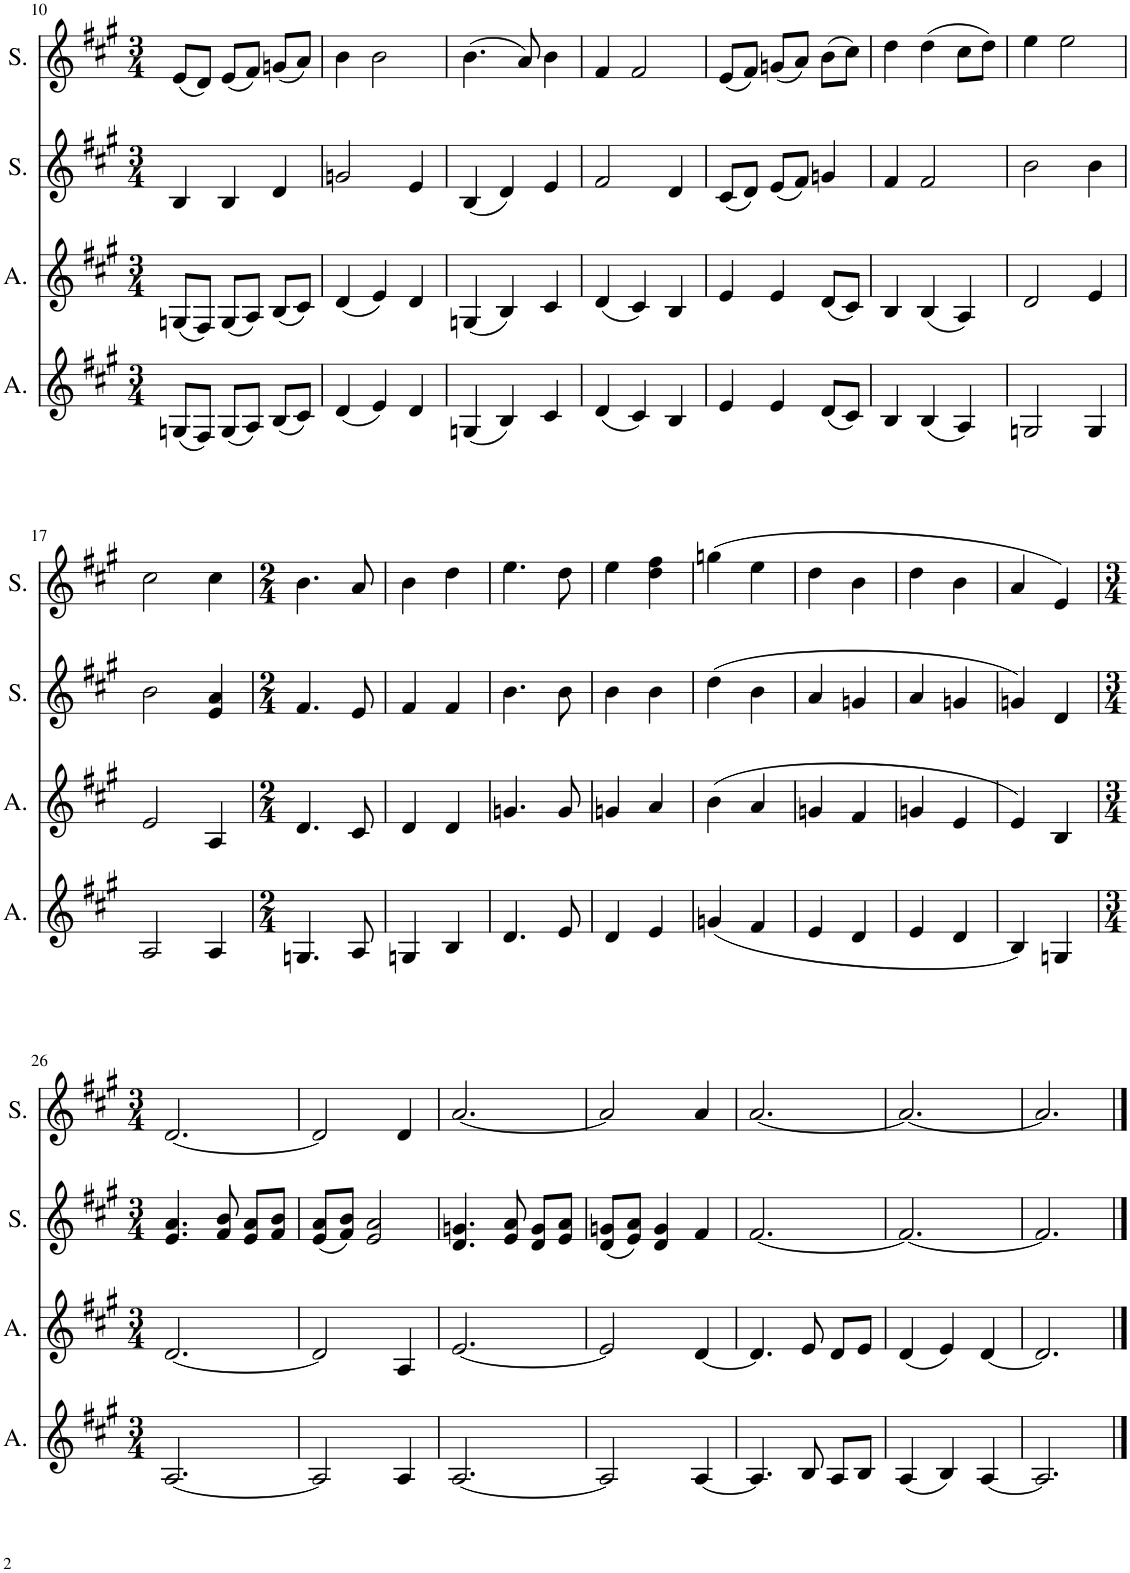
**kern	**kern	**kern	**kern
*part4	*part3	*part2	*part1
*staff4	*staff3	*staff2	*staff1
*I"Alto	*I"Alto	*I"Soprano	*I"Soprano
*I'A.	*I'A.	*I'S.	*I'S.
!!LO:PB:g=z
*clefG2	*clefG2	*clefG2	*clefG2
*k[f#c#g#]	*k[f#c#g#]	*k[f#c#g#]	*k[f#c#g#]
*M3/4	*M3/4	*M3/4	*M3/4
=10	=10	=10	=10
(8Gn/L	(8Gn/L	4B/	(8e/L
8F#/J)	8F#/J)	.	8d/J)
(8G/L	(8G/L	4B/	(8e/L
8A/J)	8A/J)	.	8f#/J)
(8B/L	(8B/L	4d/	(8gn/L
8c#/J)	8c#/J)	.	8a/J)
=11	=11	=11	=11
(4d/	(4d/	2gn/	4b\
4e/)	4e/)	.	2b\
4d/	4d/	4e/	.
=12	=12	=12	=12
(4Gn/	(4Gn/	(4B/	(4.b\
4B/)	4B/)	4d/)	.
.	.	.	8a/)
4c#/	4c#/	4e/	4b\
=13	=13	=13	=13
(4d/	(4d/	2f#/	4f#/
4c#/)	4c#/)	.	2f#/
4B/	4B/	4d/	.
=14	=14	=14	=14
4e/	4e/	(8c#/L	(8e/L
.	.	8d/J)	8f#/J)
4e/	4e/	(8e/L	(8gn/L
.	.	8f#/J)	8a/J)
(8d/L	(8d/L	4gn/	(8b\L
8c#/J)	8c#/J)	.	8cc#\J)
=15	=15	=15	=15
4B/	4B/	4f#/	4dd\
(4B/	(4B/	2f#/	(4dd\
4A/)	4A/)	.	8cc#\L
.	.	.	8dd\J)
=16	=16	=16	=16
2Gn/	2d/	2b\	4ee\
.	.	.	2ee\
4G/	4e/	4b\	.
!!LO:LB:g=z
=17	=17	=17	=17
2A/	2e/	2b\	2cc#\
4A/	4A/	4e/ 4a/	4cc#\
=18	=18	=18	=18
*M2/4	*M2/4	*M2/4	*M2/4
4.Gn/	4.d/	4.f#/	4.b\
8A/	8c#/	8e/	8a/
=19	=19	=19	=19
4Gn/	4d/	4f#/	4b\
4B/	4d/	4f#/	4dd\
=20	=20	=20	=20
4.d/	4.gn/	4.b\	4.ee\
8e/	8g/	8b\	8dd\
=21	=21	=21	=21
4d/	4gn/	4b\	4ee\
4e/	4a/	4b\	4dd\ 4ff#\
=22	=22	=22	=22
(4gn/	(4b\	(4dd\	(4ggn\
4f#/	4a/	4b\	4ee\
=23	=23	=23	=23
4e/	4gn/	4a/	4dd\
4d/	4f#/	4gn/	4b\
=24	=24	=24	=24
4e/	4gn/	4a/	4dd\
4d/	4e/	4gn/	4b\
=25	=25	=25	=25
4B/)	4e/)	4gn/)	4a/
4Gn/	4B/	4d/	4e/)
!!LO:LB:g=z
=26	=26	=26	=26
*M3/4	*M3/4	*M3/4	*M3/4
[2.A/	[2.d/	4.e/ 4.a/	[2.d/
.	.	8f#/ 8b/	.
.	.	8e/ 8a/L	.
.	.	8f#/ 8b/J	.
=27	=27	=27	=27
2A/]	2d/]	(8e/ 8a/L	2d/]
.	.	8f#/ 8b/J)	.
.	.	2e/ 2a/	.
4A/	4A/	.	4d/
=28	=28	=28	=28
[2.A/	[2.e/	4.d/ 4.gn/	[2.a/
.	.	8e/ 8a/	.
.	.	8d/ 8g/L	.
.	.	8e/ 8a/J	.
=29	=29	=29	=29
2A/]	2e/]	(8d/ 8gn/L	2a/]
.	.	8e/ 8a/J)	.
.	.	4d/ 4g/	.
[4A/	[4d/	4f#/	4a/
=30	=30	=30	=30
4.A/]	4.d/]	[2.f#/	[2.a/
8B/	8e/	.	.
8A/L	8d/L	.	.
8B/J	8e/J	.	.
=31	=31	=31	=31
(4A/	(4d/	2.f#/_	2.a/_
4B/)	4e/)	.	.
[4A/	[4d/	.	.
=32	=32	=32	=32
2.A/]	2.d/]	2.f#/]	2.a/]
==	==	==	==
*-	*-	*-	*-
